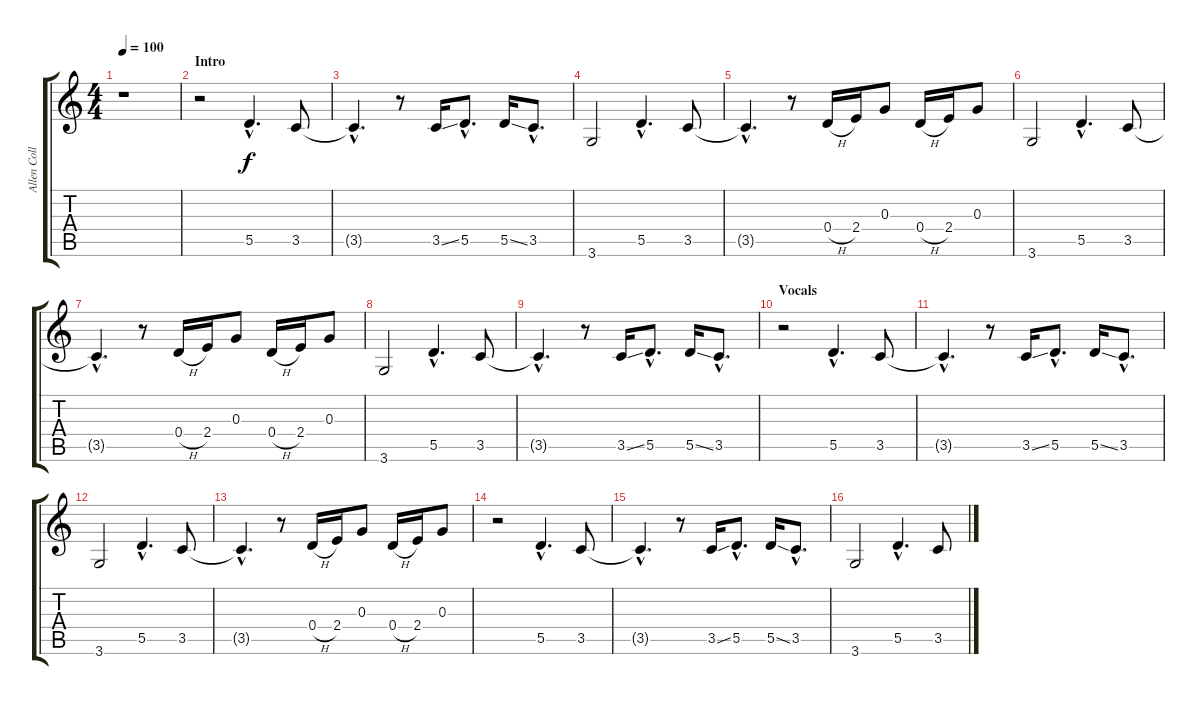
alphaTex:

\track ("Allen Collins " "Allen Coll") {instrument acousticguitarsteel}
\staff {score tabs}
\tuning (E4 B3 G3 D3 A2 E2) {hide}
\ts (4 4)
\tempo 100
\clef g2
\ks c
r.1{dy f instrument acousticguitarsteel} |
\section ("" "Intro")
r.2 5.5{hac}.4{d} 3.5.8 |
3.5{hac t}.4{d} r.8 3.5{ss}.16 5.5{hac}.8{d} 5.5{ss}.16 3.5{hac}.8{d} |
3.6.2 5.5{hac}.4{d} 3.5.8 |
3.5{hac t}.4{d} r.8 0.4{h}.16 2.4.16 0.3.8 0.4{h}.16 2.4.16 0.3.8 |
3.6.2 5.5{hac}.4{d} 3.5.8 |
3.5{hac t}.4{d} r.8 0.4{h}.16 2.4.16 0.3.8 0.4{h}.16 2.4.16 0.3.8 |
3.6.2 5.5{hac}.4{d} 3.5.8 |
3.5{hac t}.4{d} r.8 3.5{ss}.16 5.5{hac}.8{d} 5.5{ss}.16 3.5{hac}.8{d} |
\section ("" "Vocals")
r.2 5.5{hac}.4{d} 3.5.8 |
3.5{hac t}.4{d} r.8 3.5{ss}.16 5.5{hac}.8{d} 5.5{ss}.16 3.5{hac}.8{d} |
3.6.2 5.5{hac}.4{d} 3.5.8 |
3.5{hac t}.4{d} r.8 0.4{h}.16 2.4.16 0.3.8 0.4{h}.16 2.4.16 0.3.8 |
r.2 5.5{hac}.4{d} 3.5.8 |
3.5{hac t}.4{d} r.8 3.5{ss}.16 5.5{hac}.8{d} 5.5{ss}.16 3.5{hac}.8{d} |
3.6.2 5.5{hac}.4{d} 3.5.8
